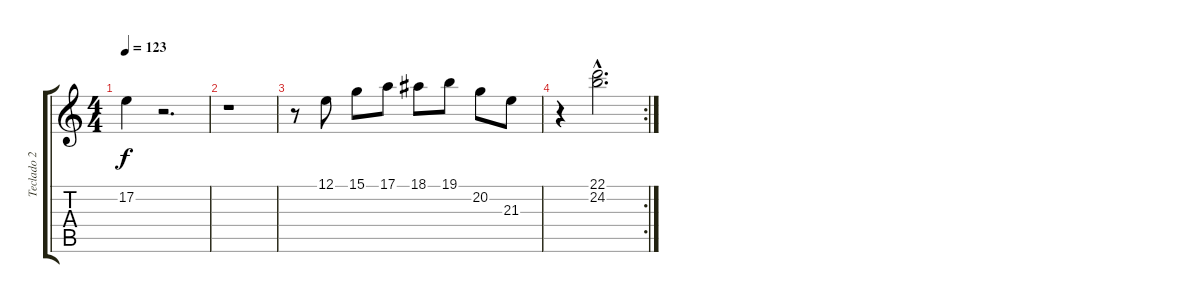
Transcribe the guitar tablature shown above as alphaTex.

\track ("Teclado 2" "Teclado 2") {instrument percussiveorgan}
\staff {score tabs}
\tuning (E4 B3 G3 D3 A2 E2) {hide}
\ts (4 4)
\tempo 123
\clef g2
\ks c
17.2.4{dy f} r.2{d} |
r.1 |
r.8 12.1.8 15.1.8 17.1.8 18.1.8 19.1.8 20.2.8 21.3.8 |
\rc 2
r.4 (22.1{hac} 24.2{hac}).2{d}
